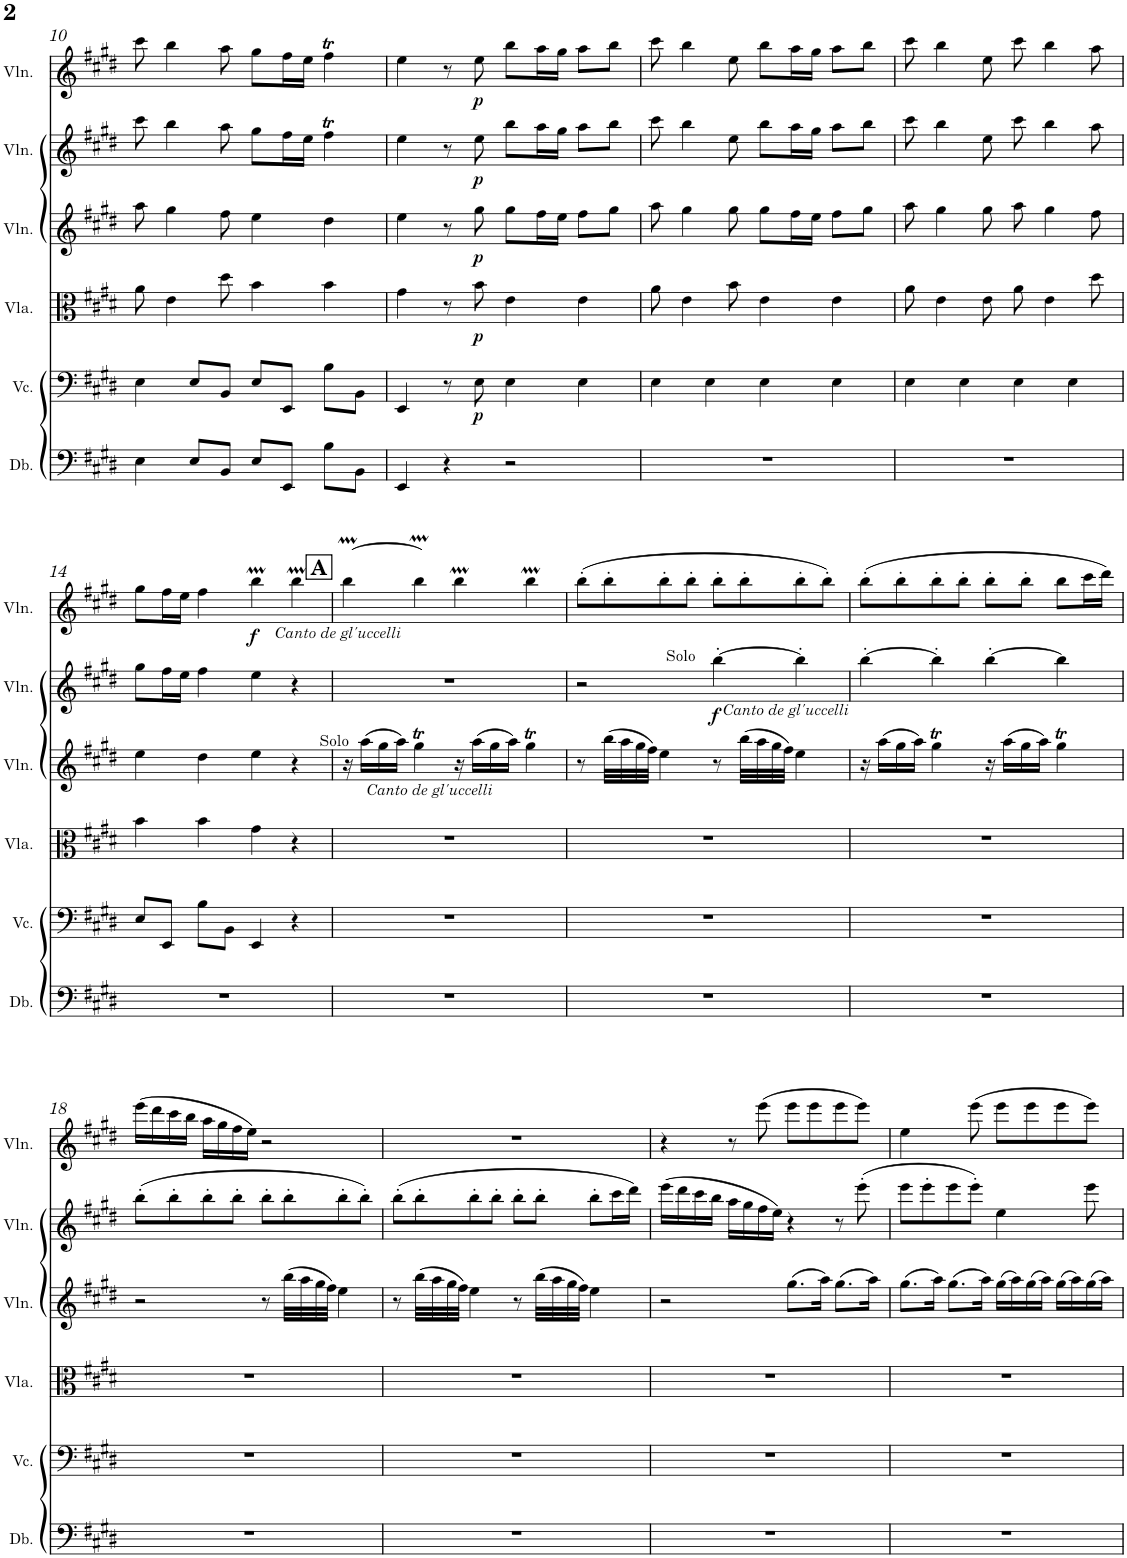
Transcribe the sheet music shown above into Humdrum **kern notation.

**kern	**kern	**dynam	**kern	**dynam	**kern	**dynam	**kern	**dynam	**kern	**dynam
*part6	*part5	*part5	*part4	*part4	*part3	*part3	*part2	*part2	*part1	*part1
*staff6	*staff5	*staff5	*staff4	*staff4	*staff3	*staff3	*staff2	*staff2	*staff1	*staff1
*I"Double Bass	*I"Violoncello	*	*I"Viola	*	*I"Violin II	*	*I"Violin I	*	*I"Violin Solo	*
*I'Db.	*I'Vc.	*	*I'Vla.	*	*I'Vln.	*	*I'Vln.	*	*I'Vln.	*
!!LO:PB:g=z
*clefF4	*clefF4	*	*clefC3	*	*clefG2	*	*clefG2	*	*clefG2	*
*Trd7c12	*	*	*	*	*	*	*	*	*	*
*k[f#c#g#d#]	*k[f#c#g#d#]	*	*k[f#c#g#d#]	*	*k[f#c#g#d#]	*	*k[f#c#g#d#]	*	*k[f#c#g#d#]	*
*M4/4	*M4/4	*	*M4/4	*	*M4/4	*	*M4/4	*	*M4/4	*
*met(c)	*met(c)	*	*met(c)	*	*met(c)	*	*met(c)	*	*met(c)	*
=10	=10	=10	=10	=10	=10	=10	=10	=10	=10	=10
4E\	4E\	.	8a\	.	8aa\	.	8ccc#\	.	8ccc#\	.
.	.	.	4e\	.	4gg#\	.	4bb\	.	4bb\	.
8E/L	8E/L	.	.	.	.	.	.	.	.	.
8BB/J	8BB/J	.	8dd#\	.	8ff#\	.	8aa\	.	8aa\	.
8E/L	8E/L	.	4b\	.	4ee\	.	8gg#\L	.	8gg#\L	.
8EE/J	8EE/J	.	.	.	.	.	16ff#\L	.	16ff#\L	.
.	.	.	.	.	.	.	16ee\JJ	.	16ee\JJ	.
8B\L	8B\L	.	4b\	.	4dd#\	.	4ff#T\	.	4ff#T\	.
8BB\J	8BB\J	.	.	.	.	.	.	.	.	.
=11	=11	=11	=11	=11	=11	=11	=11	=11	=11	=11
4EE/	4EE/	.	4g#\	.	4ee\	.	4ee\	.	4ee\	.
4r	8r	.	8r	.	8r	.	8r	.	8r	.
!	!	!LO:DY:b	!	!LO:DY:b	!	!LO:DY:b	!	!LO:DY:b	!	!LO:DY:b
.	8E\	p	8b\	p	8gg#\	p	8ee\	p	8ee\	p
2r	4E\	.	4e\	.	8gg#\L	.	8bb\L	.	8bb\L	.
.	.	.	.	.	16ff#\L	.	16aa\L	.	16aa\L	.
.	.	.	.	.	16ee\JJ	.	16gg#\JJ	.	16gg#\JJ	.
.	4E\	.	4e\	.	8ff#\L	.	8aa\L	.	8aa\L	.
.	.	.	.	.	8gg#\J	.	8bb\J	.	8bb\J	.
=12	=12	=12	=12	=12	=12	=12	=12	=12	=12	=12
1r	4E\	.	8a\	.	8aa\	.	8ccc#\	.	8ccc#\	.
.	.	.	4e\	.	4gg#\	.	4bb\	.	4bb\	.
.	4E\	.	.	.	.	.	.	.	.	.
.	.	.	8b\	.	8gg#\	.	8ee\	.	8ee\	.
.	4E\	.	4e\	.	8gg#\L	.	8bb\L	.	8bb\L	.
.	.	.	.	.	16ff#\L	.	16aa\L	.	16aa\L	.
.	.	.	.	.	16ee\JJ	.	16gg#\JJ	.	16gg#\JJ	.
.	4E\	.	4e\	.	8ff#\L	.	8aa\L	.	8aa\L	.
.	.	.	.	.	8gg#\J	.	8bb\J	.	8bb\J	.
=13	=13	=13	=13	=13	=13	=13	=13	=13	=13	=13
1r	4E\	.	8a\	.	8aa\	.	8ccc#\	.	8ccc#\	.
.	.	.	4e\	.	4gg#\	.	4bb\	.	4bb\	.
.	4E\	.	.	.	.	.	.	.	.	.
.	.	.	8e\	.	8gg#\	.	8ee\	.	8ee\	.
.	4E\	.	8a\	.	8aa\	.	8ccc#\	.	8ccc#\	.
.	.	.	4e\	.	4gg#\	.	4bb\	.	4bb\	.
.	4E\	.	.	.	.	.	.	.	.	.
.	.	.	8dd#\	.	8ff#\	.	8aa\	.	8aa\	.
!!LO:LB:g=z
!!LO:REH:place=s1:a:B:cj:fs=14:t=A:qo=3
=14	=14	=14	=14	=14	=14	=14	=14	=14	=14	=14
1r	8E/L	.	4b\	.	4ee\	.	8gg#\L	.	8gg#\L	.
.	8EE/J	.	.	.	.	.	16ff#\L	.	16ff#\L	.
.	.	.	.	.	.	.	16ee\JJ	.	16ee\JJ	.
.	8B\L	.	4b\	.	4dd#\	.	4ff#\	.	4ff#\	.
.	8BB\J	.	.	.	.	.	.	.	.	.
!	!	!	!	!	!	!	!	!	!	!LO:DY:b
.	4EE/	.	4g#\	.	4ee\	.	4ee\	.	4bbM\	f
!	!	!	!	!	!	!	!	!	!LO:TX:b:i:t=Canto de gl'uccelli	!
.	4r	.	4r	.	4r	.	4r	.	4bbM\	.
=15	=15	=15	=15	=15	=15	=15	=15	=15	=15	=15
!	!	!	!	!	!LO:TX:a:t=Solo	!	!	!	!	!
1r	1r	.	1r	.	16r	.	1r	.	[>4bbM\	.
!	!	!	!	!	!LO:TX:b:i:t=Canto de gl'uccelli	!	!	!	!	!
.	.	.	.	.	(>16aa\LL	.	.	.	.	.
.	.	.	.	.	16gg#\	.	.	.	.	.
.	.	.	.	.	16aa\JJ)	.	.	.	.	.
.	.	.	.	.	4gg#t\	.	.	.	4bbM\]	.
.	.	.	.	.	16r	.	.	.	4bbM\	.
.	.	.	.	.	(>16aa\LL	.	.	.	.	.
.	.	.	.	.	16gg#\	.	.	.	.	.
.	.	.	.	.	16aa\JJ)	.	.	.	.	.
.	.	.	.	.	4gg#t\	.	.	.	4bbM\	.
=16	=16	=16	=16	=16	=16	=16	=16	=16	=16	=16
1r	1r	.	1r	.	8r	.	2r	.	(>8bb'\L	.
.	.	.	.	.	(>32bb\LLL	.	.	.	8bb'\	.
.	.	.	.	.	32aa\	.	.	.	.	.
.	.	.	.	.	32gg#\	.	.	.	.	.
.	.	.	.	.	32ff#\JJJ)	.	.	.	.	.
.	.	.	.	.	4ee\	.	.	.	8bb'\	.
.	.	.	.	.	.	.	.	.	8bb'\J	.
!	!	!	!	!	!	!	!LO:TX:a:t=Solo	!	!	!
!	!	!	!	!	!	!	!LO:TX:b:i:t=Canto de gl'uccelli	!	!	!
!	!	!	!	!	!	!	!	!LO:DY:b	!	!
.	.	.	.	.	8r	.	[>4bb'\	f	8bb'\L	.
.	.	.	.	.	(>32bb\LLL	.	.	.	8bb'\	.
.	.	.	.	.	32aa\	.	.	.	.	.
.	.	.	.	.	32gg#\	.	.	.	.	.
.	.	.	.	.	32ff#\JJJ)	.	.	.	.	.
.	.	.	.	.	4ee\	.	4bb'\]	.	8bb'\	.
.	.	.	.	.	.	.	.	.	8bb'\J)	.
=17	=17	=17	=17	=17	=17	=17	=17	=17	=17	=17
1r	1r	.	1r	.	16r	.	[>4bb'\	.	(>8bb'\L	.
.	.	.	.	.	(>16aa\LL	.	.	.	.	.
.	.	.	.	.	16gg#\	.	.	.	8bb'\	.
.	.	.	.	.	16aa\JJ)	.	.	.	.	.
.	.	.	.	.	4gg#t\	.	4bb'\]	.	8bb'\	.
.	.	.	.	.	.	.	.	.	8bb'\J	.
.	.	.	.	.	16r	.	[>4bb'\	.	8bb'\L	.
.	.	.	.	.	(>16aa\LL	.	.	.	.	.
.	.	.	.	.	16gg#\	.	.	.	8bb'\J	.
.	.	.	.	.	16aa\JJ)	.	.	.	.	.
.	.	.	.	.	4gg#t\	.	4bb\]	.	8bb\L	.
.	.	.	.	.	.	.	.	.	16ccc#\L	.
.	.	.	.	.	.	.	.	.	16ddd#\JJ)	.
!!LO:LB:g=z
=18	=18	=18	=18	=18	=18	=18	=18	=18	=18	=18
1r	1r	.	1r	.	2r	.	(>8bb'\L	.	(>16eee\LL	.
.	.	.	.	.	.	.	.	.	16ddd#\	.
.	.	.	.	.	.	.	8bb'\	.	16ccc#\	.
.	.	.	.	.	.	.	.	.	16bb\JJ	.
.	.	.	.	.	.	.	8bb'\	.	16aa\LL	.
.	.	.	.	.	.	.	.	.	16gg#\	.
.	.	.	.	.	.	.	8bb'\J	.	16ff#\	.
.	.	.	.	.	.	.	.	.	16ee\JJ)	.
.	.	.	.	.	8r	.	8bb'\L	.	2r	.
.	.	.	.	.	(>32bb\LLL	.	8bb'\	.	.	.
.	.	.	.	.	32aa\	.	.	.	.	.
.	.	.	.	.	32gg#\	.	.	.	.	.
.	.	.	.	.	32ff#\JJJ)	.	.	.	.	.
.	.	.	.	.	4ee\	.	8bb'\	.	.	.
.	.	.	.	.	.	.	8bb'\J)	.	.	.
=19	=19	=19	=19	=19	=19	=19	=19	=19	=19	=19
1r	1r	.	1r	.	8r	.	(>8bb'\L	.	1r	.
.	.	.	.	.	(>32bb\LLL	.	8bb'\	.	.	.
.	.	.	.	.	32aa\	.	.	.	.	.
.	.	.	.	.	32gg#\	.	.	.	.	.
.	.	.	.	.	32ff#\JJJ)	.	.	.	.	.
.	.	.	.	.	4ee\	.	8bb'\	.	.	.
.	.	.	.	.	.	.	8bb'\J	.	.	.
.	.	.	.	.	8r	.	8bb'\L	.	.	.
.	.	.	.	.	(>32bb\LLL	.	8bb'\J	.	.	.
.	.	.	.	.	32aa\	.	.	.	.	.
.	.	.	.	.	32gg#\	.	.	.	.	.
.	.	.	.	.	32ff#\JJJ)	.	.	.	.	.
.	.	.	.	.	4ee\	.	8bb'\L	.	.	.
.	.	.	.	.	.	.	16ccc#\L	.	.	.
.	.	.	.	.	.	.	16ddd#\JJ)	.	.	.
=20	=20	=20	=20	=20	=20	=20	=20	=20	=20	=20
1r	1r	.	1r	.	2r	.	(>16eee\LL	.	4r	.
.	.	.	.	.	.	.	16ddd#\	.	.	.
.	.	.	.	.	.	.	16ccc#\	.	.	.
.	.	.	.	.	.	.	16bb\JJ	.	.	.
.	.	.	.	.	.	.	16aa\LL	.	8r	.
.	.	.	.	.	.	.	16gg#\	.	.	.
.	.	.	.	.	.	.	16ff#\	.	(>8eee\	.
.	.	.	.	.	.	.	16ee\JJ)	.	.	.
.	.	.	.	.	(>8.gg#\L	.	4r	.	8eee\L	.
.	.	.	.	.	.	.	.	.	8eee\	.
.	.	.	.	.	16aa\Jk)	.	.	.	.	.
.	.	.	.	.	(>8.gg#\L	.	8r	.	8eee\	.
.	.	.	.	.	.	.	(>8eee'\	.	8eee\J)	.
.	.	.	.	.	16aa\Jk)	.	.	.	.	.
=21	=21	=21	=21	=21	=21	=21	=21	=21	=21	=21
1r	1r	.	1r	.	(>8.gg#\L	.	8eee\L	.	4ee\	.
.	.	.	.	.	.	.	8eee'\	.	.	.
.	.	.	.	.	16aa\Jk)	.	.	.	.	.
.	.	.	.	.	(>8.gg#\L	.	8eee\	.	8ryy	.
.	.	.	.	.	.	.	8eee'\J)	.	(>8eee\	.
.	.	.	.	.	16aa\Jk)	.	.	.	.	.
.	.	.	.	.	(>16gg#\LL	.	4ee\	.	8eee\L	.
.	.	.	.	.	16aa\)	.	.	.	.	.
.	.	.	.	.	(>16gg#\	.	.	.	8eee\	.
.	.	.	.	.	16aa\JJ)	.	.	.	.	.
.	.	.	.	.	(>16gg#\LL	.	8ryy	.	8eee\	.
.	.	.	.	.	16aa\)	.	.	.	.	.
.	.	.	.	.	(>16gg#\	.	8eee\	.	8eee\J)	.
.	.	.	.	.	16aa\JJ)	.	.	.	.	.
=	=	=	=	=	=	=	=	=	=	=
*-	*-	*-	*-	*-	*-	*-	*-	*-	*-	*-
